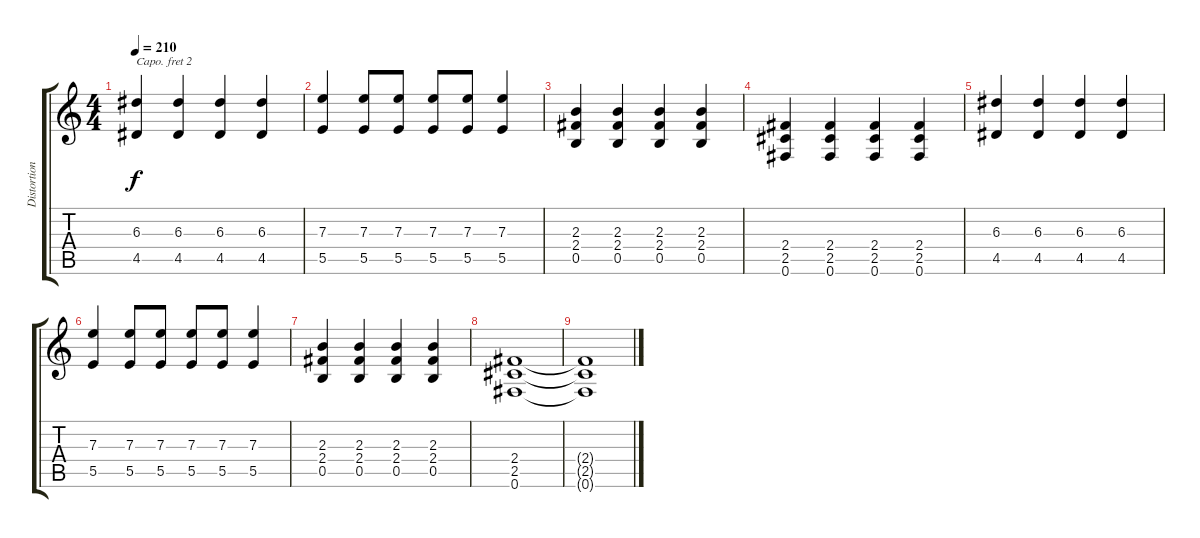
\track ("Distortion - Tom Delonge" "Distortion") {instrument distortionguitar}
\staff {score tabs}
\capo 2
\tuning (E4 B3 G3 D3 A2 E2) {hide}
\ts (4 4)
\tempo 210
\clef g2
\ks c
(6.3 4.5).4{dy f} (6.3 4.5).4 (6.3 4.5).4 (6.3 4.5).4 |
(7.3 5.5).4 (7.3 5.5).8 (7.3 5.5).8 (7.3 5.5).8 (7.3 5.5).8 (7.3 5.5).4 |
(2.3 2.4 0.5).4 (2.3 2.4 0.5).4 (2.3 2.4 0.5).4 (2.3 2.4 0.5).4 |
(2.4 2.5 0.6).4 (2.4 2.5 0.6).4 (2.4 2.5 0.6).4 (2.4 2.5 0.6).4 |
(6.3 4.5).4 (6.3 4.5).4 (6.3 4.5).4 (6.3 4.5).4 |
(7.3 5.5).4 (7.3 5.5).8 (7.3 5.5).8 (7.3 5.5).8 (7.3 5.5).8 (7.3 5.5).4 |
(2.3 2.4 0.5).4 (2.3 2.4 0.5).4 (2.3 2.4 0.5).4 (2.3 2.4 0.5).4 |
(2.4 2.5 0.6).1 |
(2.4{t} 2.5{t} 0.6{t}).1
